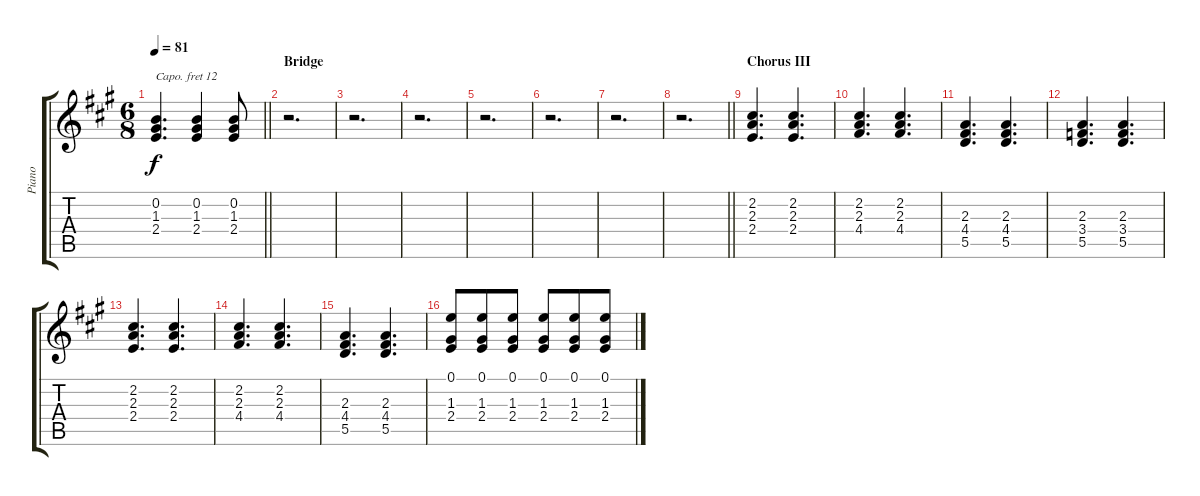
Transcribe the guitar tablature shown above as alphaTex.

\track ("Piano" "Piano") {instrument brightacousticpiano}
\staff {score tabs}
\capo 12
\tuning (E4 B3 G3 D3 A2 E2) {hide}
\ts (6 8)
\tempo 81
\clef g2
\barLineRight lightlight
\ks a
(0.2 1.3 2.4).4{d dy f} (0.2 1.3 2.4).4 (0.2 1.3 2.4).8 |
\section ("" "Bridge")
r.2{d} |
r.2{d} |
r.2{d} |
r.2{d} |
r.2{d} |
r.2{d} |
\barLineRight lightlight
r.2{d} |
\section ("" "Chorus III")
(2.2 2.3 2.4).4{d} (2.2 2.3 2.4).4{d} |
(2.2 2.3 4.4).4{d} (2.2 2.3 4.4).4{d} |
(2.3 4.4 5.5).4{d} (2.3 4.4 5.5).4{d} |
(2.3 3.4 5.5).4{d} (2.3 3.4 5.5).4{d} |
(2.2 2.3 2.4).4{d} (2.2 2.3 2.4).4{d} |
(2.2 2.3 4.4).4{d} (2.2 2.3 4.4).4{d} |
(2.3 4.4 5.5).4{d} (2.3 4.4 5.5).4{d} |
(0.1 1.3 2.4).8 (0.1 1.3 2.4).8 (0.1 1.3 2.4).8 (0.1 1.3 2.4).8 (0.1 1.3 2.4).8 (0.1 1.3 2.4).8
